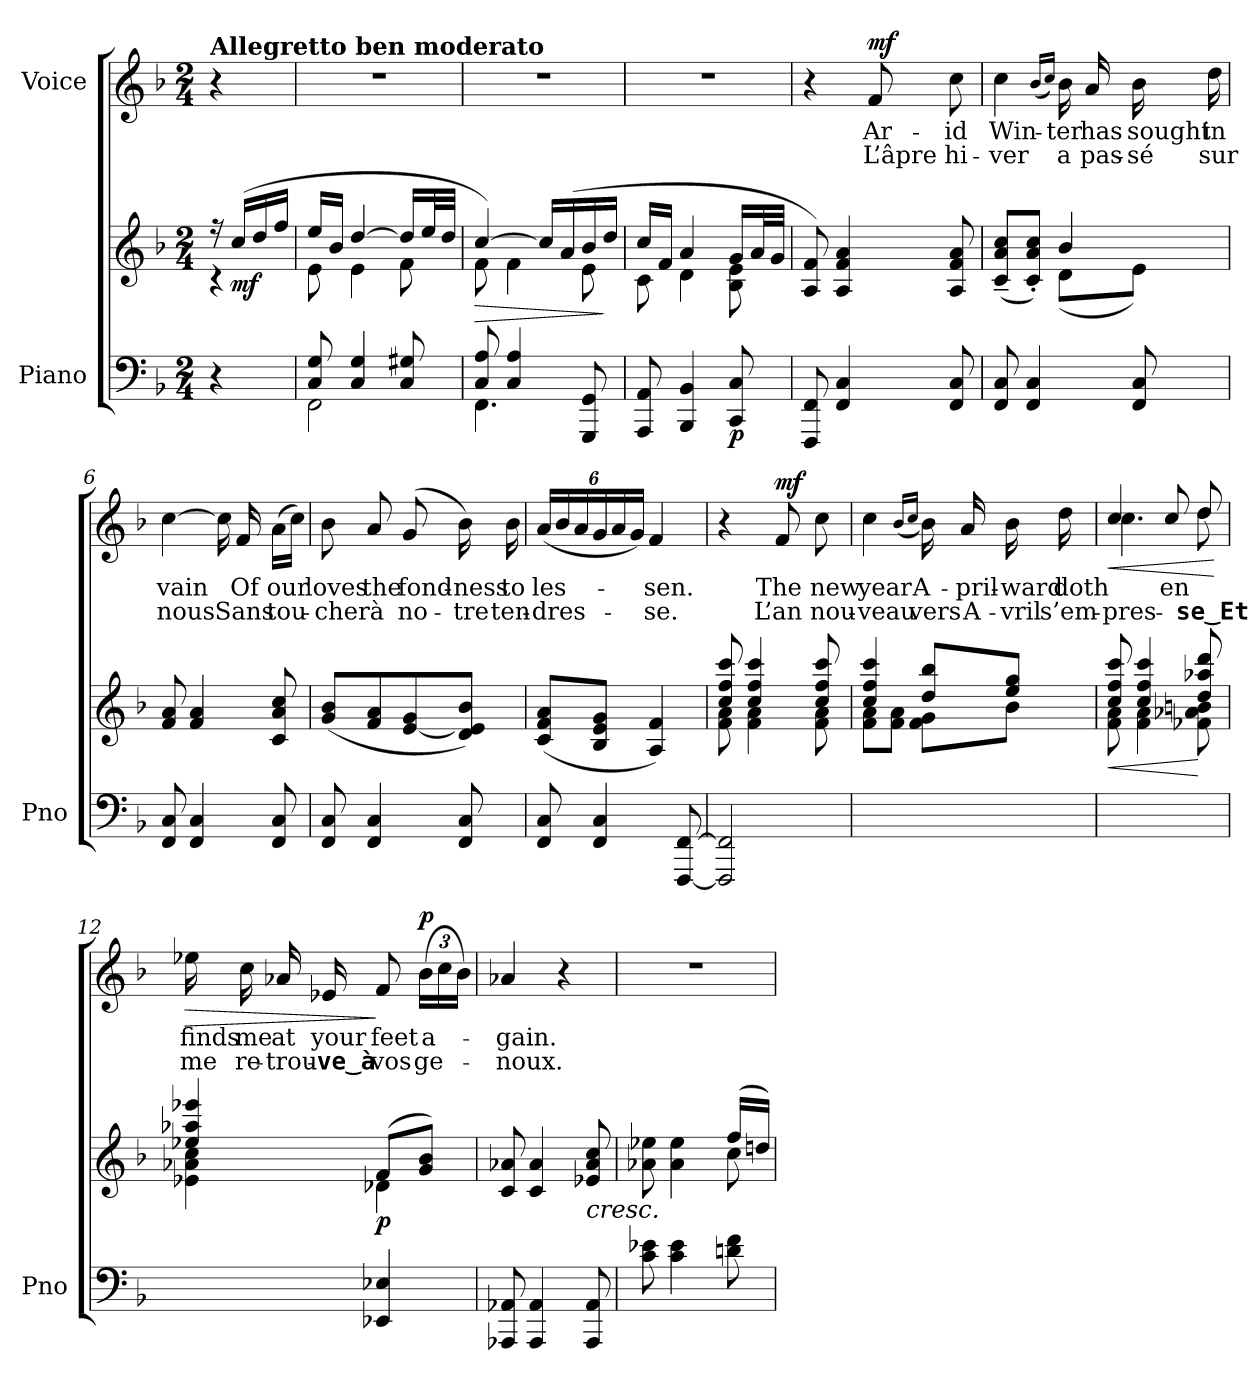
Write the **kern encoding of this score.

**kern	**kern	**dynam	**kern	**text	**text	**dynam
*part2	*part2	*part2	*part1	*part1	*part1	*part1
*staff3	*staff2	*staff2/3	*staff1	*staff1	*staff1	*staff1
*I"Piano	*	*	*I"Voice	*	*	*
*I'Pno	*	*	*	*	*	*
*clefF4	*clefG2	*	*clefG2	*	*	*
*k[b-]	*k[b-]	*	*k[b-]	*	*	*
*M2/4	*M2/4	*	*M2/4	*	*	*
*MM72	*MM72	*	*MM72	*	*	*
=	=	=	=	=	=	=
*	*^	*	*	*	*	*
!	!	!	!	!LO:TX:a:B:t=Allegretto ben moderato	!	!	!
4r	16r	4r	.	4r	.	.	.
!	!	!	!LO:DY:b	!	!	!	!
.	(16cc/LL	.	mf	.	.	.	.
.	16dd/	.	.	.	.	.	.
.	16ff/JJ	.	.	.	.	.	.
=1	=1	=1	=1	=1	=1	=1	=1
*^	*	*	*	*	*	*	*
8C/ 8G/	2FF\	16ee/LL	8e\	.	2r	.	.	.
.	.	16b-/JJ	.	.	.	.	.	.
4C/ 4G/	.	[4dd/	4e\	.	.	.	.	.
8C/ 8G#X/	.	16dd/LL]	8f\	.	.	.	.	.
.	.	32ee/L	.	.	.	.	.	.
.	.	32dd/JJJ	.	.	.	.	.	.
=2	=2	=2	=2	=2	=2	=2	=2	=2
!	!	!	!	!LO:HP:b	!	!	!	!
8C/ 8A/	4.FF\	[4cc/)	8f\	>	2r	.	.	.
4C/ 4A/	.	.	4f\	.	.	.	.	.
.	.	16cc/LL]	.	.	.	.	.	.
.	.	(16a/	.	.	.	.	.	.
8GGG/ 8GG/	8ryy	16b-/	8e\	.	.	.	.	.
.	.	16dd/JJ	.	]	.	.	.	.
*v	*v	*	*	*	*	*	*	*
=3	=3	=3	=3	=3	=3	=3	=3
8AAA/ 8AA/	16cc/LL	8c\	.	2r	.	.	.
.	16f/JJ	.	.	.	.	.	.
4BBB-/ 4BB-/	4a/	4d\	.	.	.	.	.
!	!	!	!LO:DY:b=2	!	!	!	!
8CC/ 8C/	16g/LL	8B-\ 8e\	p	.	.	.	.
.	32a/L	.	.	.	.	.	.
.	32g/JJJ	.	.	.	.	.	.
*	*v	*v	*	*	*	*	*
!!LO:LB:g=z
=4	=4	=4	=4	=4	=4	=4
8FFF/ 8FF/	8A/ 8f/)	.	4r	.	.	.
4FF/ 4C/	4A/ 4f/ 4a/	.	.	.	.	.
!	!	!	!	!LO:LY:b	!LO:LY:b	!LO:DY:a
.	.	.	8f/	Ar-	L’âpre	mf
!	!	!	!	!LO:LY:b	!LO:LY:b	!
8FF/ 8C/	8A/ 8f/ 8a/	.	8cc\	-id	hi-	.
=5	=5	=5	=5	=5	=5	=5
*	*^	*	*	*	*	*
!	!	!	!	!	!LO:LY:b	!LO:LY:b	!
8FF/ 8C/	(8c/~ 8a/~ 8cc/~L	4ryy	.	4cc\	Win-	-ver	.
4FF/ 4C/	8c/' 8a/' 8cc/'J)	.	.	.	.	.	.
.	.	.	.	(16qb-/LL	.	.	.
.	.	.	.	16qcc/JJ)	.	.	.
!	!	!	!	!	!LO:LY:b	!LO:LY:b	!
.	4b-/	(8d\L	.	16b-\	-ter	a	.
!	!	!	!	!	!LO:LY:b	!LO:LY:b	!
.	.	.	.	16a/	has	pas-	.
!	!	!	!	!	!LO:LY:b	!LO:LY:b	!
8FF/ 8C/	.	8e\J)	.	16b-\	sought	-sé	.
!	!	!	!	!	!LO:LY:b	!LO:LY:b	!
.	.	.	.	16dd\	in	sur	.
*	*v	*v	*	*	*	*	*
=6	=6	=6	=6	=6	=6	=6
!	!	!	!	!LO:LY:b	!LO:LY:b	!
8FF/ 8C/	8f/ 8a/	.	[4cc\	vain	nous	.
4FF/ 4C/	4f/ 4a/	.	.	.	.	.
.	.	.	16cc\]	.	.	.
!	!	!	!	!LO:LY:b	!LO:LY:b	!
.	.	.	16f/	Of	Sans	.
!	!	!	!	!LO:LY:b	!LO:LY:b	!
8FF/ 8C/	8c/ 8a/ 8cc/	.	(16a\LL	our	tou-	.
.	.	.	16cc\JJ)	.	.	.
=7	=7	=7	=7	=7	=7	=7
!	!	!	!	!LO:LY:b	!LO:LY:b	!
8FF/ 8C/	(8g/ 8b-/L	.	8b-\	loves	-cher	.
!	!	!	!	!LO:LY:b	!LO:LY:b	!
4FF/ 4C/	8f/ 8a/	.	8a/	the	à	.
!	!	!	!	!LO:LY:b	!LO:LY:b	!
.	[8e/ 8g/	.	(8g/	fond-	no-	.
!	!	!	!	!LO:LY:b	!LO:LY:b	!
8FF/ 8C/	8d/ 8e/] 8b-/J)	.	16b-\)	-ness	-tre	.
!	!	!	!	!LO:LY:b	!LO:LY:b	!
.	.	.	16b-\	to	ten-	.
!!LO:LB:g=z
=8	=8	=8	=8	=8	=8	=8
*	*	*	*Xbrackettup	*	*	*
!	!	!	!	!LO:LY:b	!LO:LY:b	!
8FF/ 8C/	(8c/ 8f/ 8a/L	.	(24a/LL	les-	-dres-	.
.	.	.	24b-/	.	.	.
.	.	.	24a/	.	.	.
4FF/ 4C/	8B-/ 8e/ 8g/J	.	24g/	.	.	.
.	.	.	24a/	.	.	.
.	.	.	24g/JJ)	.	.	.
!	!	!	!	!LO:LY:b	!LO:LY:b	!
.	4A/ 4f/)	.	4f/	-sen.	se.	.
(>[8FFF/ [8FF/	.	.	.	.	.	.
=9	=9	=9	=9	=9	=9	=9
*	*^	*	*	*	*	*
2FFF/] 2FF/]	8cc/ 8ff/ 8ccc/)	8f\ 8a\	.	4r	.	.	.
.	4cc/ 4ff/ 4ccc/	4f\ 4a\	.	.	.	.	.
!	!	!	!	!	!LO:LY:b	!LO:LY:b	!LO:DY:a
.	.	.	.	8f/	The	L’an	mf
!	!	!	!	!	!LO:LY:b	!LO:LY:b	!
.	8cc/ 8ff/ 8ccc/	8f\ 8a\	.	8cc\	new	nou-	.
=10	=10	=10	=10	=10	=10	=10	=10
!	!	!	!	!	!LO:LY:b	!LO:LY:b	!
2ryy	4cc/ 4ff/ 4ccc/	8f\ 8a\L	.	4cc\	year	-veau	.
.	.	8f\ 8a\J	.	.	.	.	.
.	.	.	.	(16qb-/LL	.	.	.
.	.	.	.	16qcc/JJ	.	.	.
!	!	!	!	!	!LO:LY:b	!LO:LY:b	!
.	8dd/ 8bb-/L	8f\ 8g\L	.	16b-\)	A-	vers	.
!	!	!	!	!	!LO:LY:b	!LO:LY:b	!
.	.	.	.	16a/	pril-	A-	.
!	!	!	!	!	!LO:LY:b	!LO:LY:b	!
.	8ee/ 8gg/J	8b-\J	.	16b-\	-ward	-vril	.
!	!	!	!	!	!LO:LY:b	!LO:LY:b	!
.	.	.	.	16dd\	doth	s’em-	.
=11	=11	=11	=11	=11	=11	=11	=11
!	!	!	!LO:HP:b	!	!LO:LY:b	!	!LO:HP:b
*	*	*	*	*^	*	*	*
!	!	!	!	!	!	!	!LO:LY:b	!
2ryy	8cc/ 8ff/ 8ccc/	8f\ 8a\	<	4cc/	4.cc\	.	pres-	<
.	4cc/ 4ff/ 4ccc/	4f\ 4a\	.	.	.	.	.	.
!	!	!	!	!	!	!LO:LY:b	!	!
.	.	.	.	8cc/	.	-en	.	.
!	!	!	!	!	!	!LO:LY:b	!	!
!	!	!	!	!	!	!	!LO:LY:b	!
.	8dd/ 8aa-X/ 8ddd/	8f-X\ 8a-X\ 8bn\	[	8dd/	8dd\	.	-se‿Et	.
*	*v	*v	*	*	*	*	*	*
*	*	*	*v	*v	*	*	*
.	.	.	.	.	.	[
!!LO:PB:g=z
=12	=12	=12	=12	=12	=12	=12
*	*^	*	*	*	*	*
!	!	!	!	!	!LO:LY:b	!LO:LY:b	!LO:HP:b
4ryy	4ee-X/ 4aa-X/ 4eee-X/	4e-X\ 4a-X\ 4cc\	.	16ee-X\	finds	me	>
!	!	!	!	!	!LO:LY:b	!LO:LY:b	!
.	.	.	.	16cc\	me	re-	.
!	!	!	!	!	!LO:LY:b	!LO:LY:b	!
.	.	.	.	16a-X/	at	-trou-	.
!	!	!	!	!	!LO:LY:b	!LO:LY:b	!
.	.	.	.	16e-X/	your	-ve‿à	.
!	!	!	!LO:DY:b	!	!LO:LY:b	!LO:LY:b	!
4EE-X/ 4E-X/	(8f/L	4d-X\	p	8f/	feet	vos	]
*	*	*	*	*brackettup	*	*	*
!	!	!	!	!	!LO:LY:b	!LO:LY:b	!LO:DY:a
.	8g/ 8b-/J)	.	.	(24b-\LL	a-	ge-	p
.	.	.	.	24cc\	.	.	.
.	.	.	.	24b-\JJ)	.	.	.
*	*v	*v	*	*	*	*	*
=13	=13	=13	=13	=13	=13	=13
!	!	!	!	!LO:LY:b	!LO:LY:b	!
8AAA-X/ 8AA-X/	8c/ 8a-X/	.	4a-X/	-gain.	-noux.	.
4AAA-/ 4AA-/	4c/ 4a-/	.	.	.	.	.
.	.	.	4r	.	.	.
!	!LO:TX:b:i:t=cresc.	!	!	!	!	!
8AAA-/ 8AA-/	8e-X/ 8a-/ 8cc/	.	.	.	.	.
=14	=14	=14	=14	=14	=14	=14
*	*^	*	*	*	*	*
8c\ 8e-X\	8a-X\ 8ee-X\	4ryy	.	2r	.	.	.
4c\ 4e-\	4a-\ 4ee-\	.	.	.	.	.	.
.	.	8ryy	.	.	.	.	.
8dn\ 8f\	(16ff/LL	8cc\	.	.	.	.	.
.	16ddn/JJ)	.	.	.	.	.	.
*	*v	*v	*	*	*	*	*
=	=	=	=	=	=	=
*-	*-	*-	*-	*-	*-	*-
